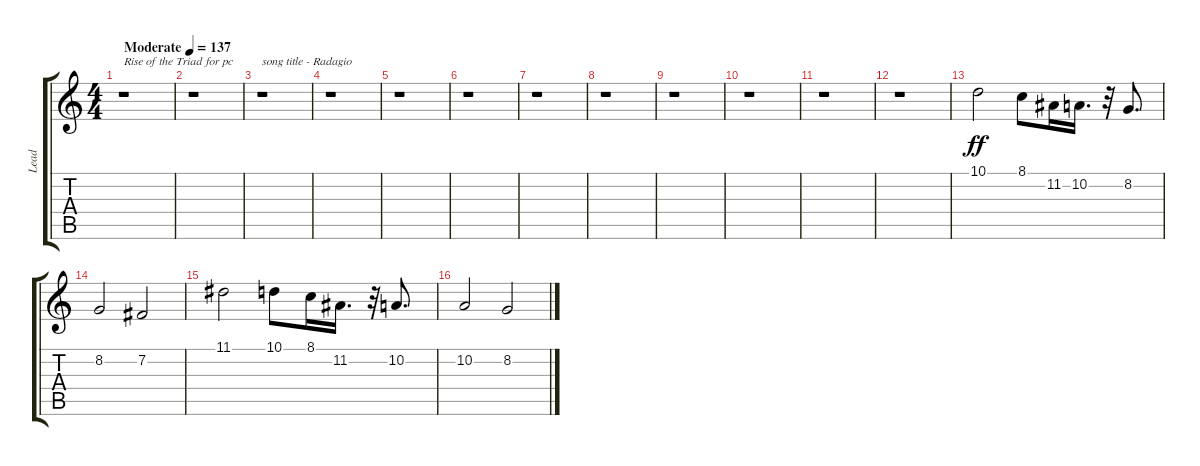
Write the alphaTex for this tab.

\track ("Lead" "Lead") {instrument lead2sawtooth}
\staff {score tabs}
\tuning (E4 B3 G3 D3 A2 E2) {hide}
\ts (4 4)
\tempo (137 "Moderate")
\clef g2
\ks c
r.1{txt "Rise of the Triad for pc" dy ff instrument lead2sawtooth} |
r.1 |
r.1{txt "song title - Radagio"} |
r.1 |
r.1 |
r.1 |
r.1 |
r.1 |
r.1 |
r.1 |
r.1 |
r.1 |
10.1.2 8.1.8 11.2.16 10.2.16{d} r.32 8.2.8{d} |
8.2.2 7.2.2 |
11.1.2 10.1.8 8.1.16 11.2.16{d} r.32 10.2.8{d} |
10.2.2 8.2.2
